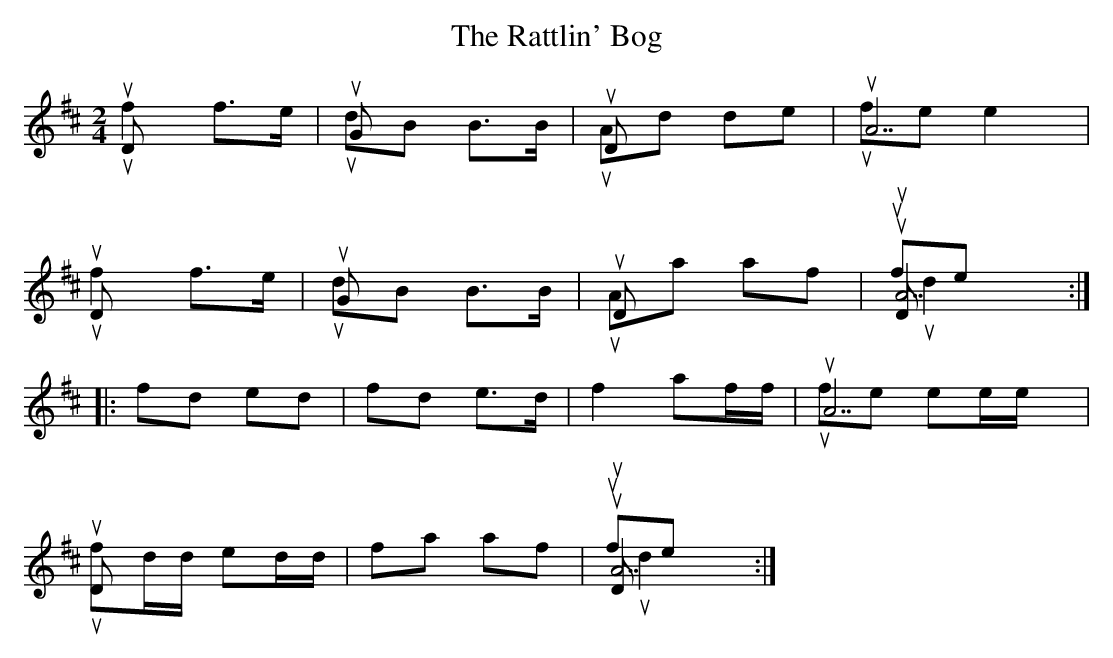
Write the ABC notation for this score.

X:1
T: Rattlin' Bog, The
M: 2/4
L: 1/8
K: Dmaj
&quot;D&quot;f2 f>e|&quot;G&quot;dB B>B|&quot;D&quot;Ad de|&quot;A7&quot;fe e2|
&quot;D&quot;f2 f>e|&quot;G&quot;dB B>B|&quot;D&quot;Aa af|&quot;A7&quot;fe &quot;D&quot;d2:|
|:fd ed|fd e>d|f2 af/f/|&quot;A7&quot;fe ee/e/|
&quot;D&quot;fd/d/ ed/d/|fa af|&quot;A7&quot;fe &quot;D&quot;d2:|
